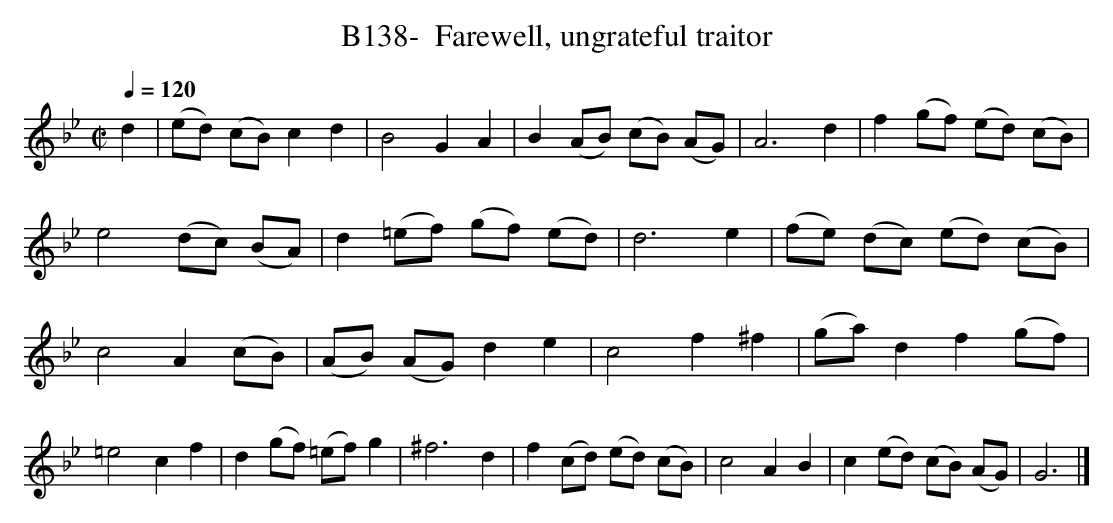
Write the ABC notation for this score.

X:1
T:B138-  Farewell, ungrateful traitor
Q:1/4=120
L:1/4
M:C|
K:Gm
d|(e/2d/2) (c/2B/2)cd|B2GA|B(A/2B/2) (c/2B/2) (A/2G/2)|A3d|\
f (g/2f/2) (e/2d/2) (c/2B/2)|e2 (d/2c/2) (B/2A/2)|\
d(=e/2f/2) (g/2f/2) (e/2d/2)|d3e|\
(f/2e/2) (d/2c/2) (e/2d/2) (c/2B/2)|c2A(c/2B/2)|\
(A/2B/2) (A/2G/2)de|c2f^f|(g/2a/2)df(g/2f/2)|\
=e2cf|d(g/2f/2) (=e/2f/2) g|^f3d|\
f(c/2d/2) (e/2d/2) (c/2B/2)|c2AB|\
c(e/2d/2) (c/2B/2) (A/2G/2)|G3|]
